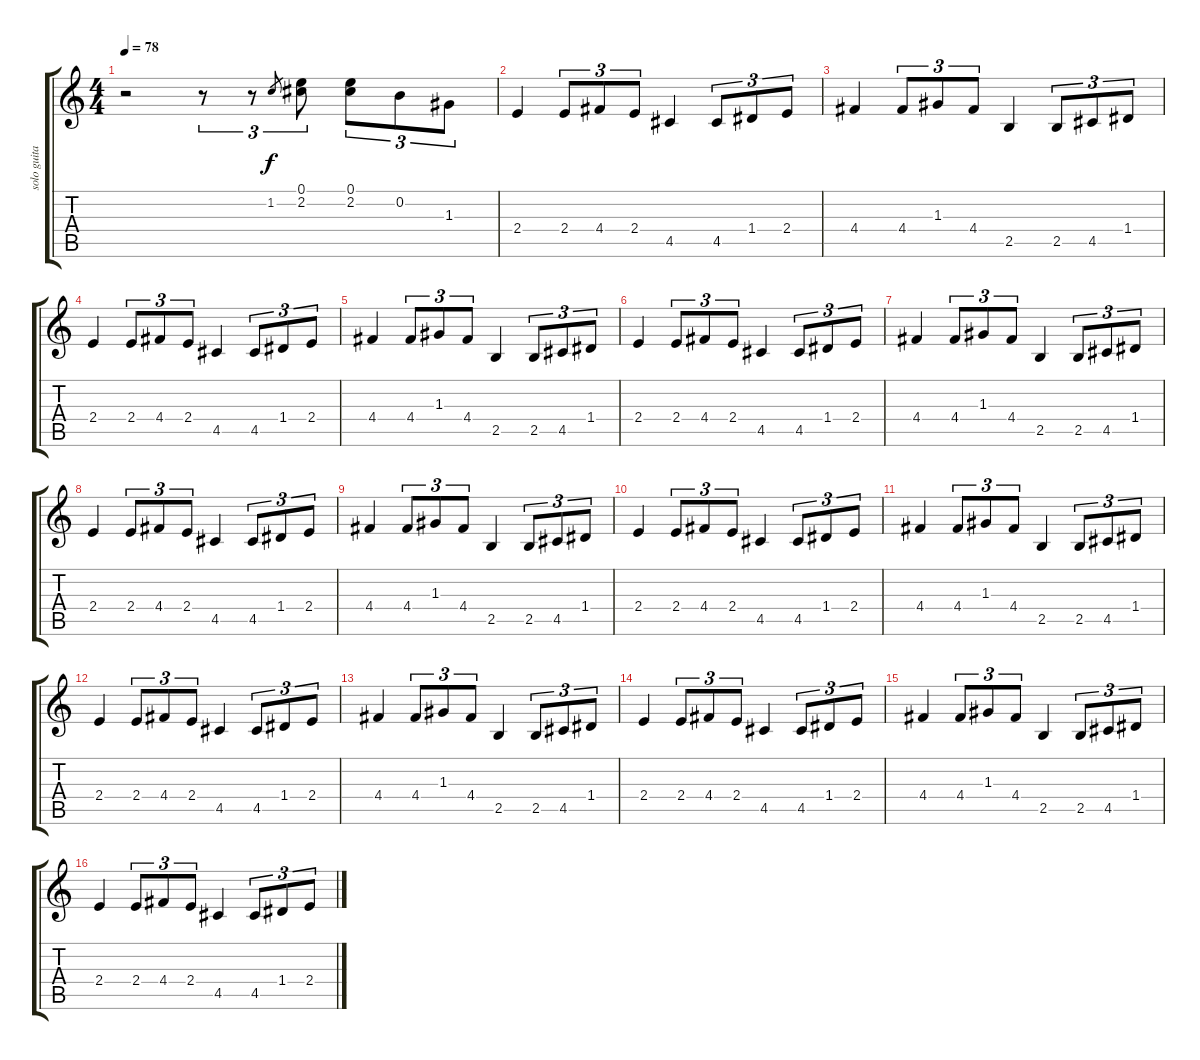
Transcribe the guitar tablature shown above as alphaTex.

\track ("solo guitar" "solo guita") {instrument acousticguitarsteel}
\staff {score tabs}
\tuning (E4 B3 G3 D3 A2 E2) {hide}
\ts (4 4)
\tempo 78
\clef g2
\ks c
r.2{dy f instrument acousticguitarsteel} r.8{tu (3 2)} r.8{tu (3 2)} 1.2.8{gr} (0.1 2.2).8{tu (3 2)} (0.1 2.2).8{tu (3 2)} 0.2.8{tu (3 2)} 1.3.8{tu (3 2)} |
2.4.4 2.4.8{tu (3 2)} 4.4.8{tu (3 2)} 2.4.8{tu (3 2)} 4.5.4 4.5.8{tu (3 2)} 1.4.8{tu (3 2)} 2.4.8{tu (3 2)} |
4.4.4 4.4.8{tu (3 2)} 1.3.8{tu (3 2)} 4.4.8{tu (3 2)} 2.5.4 2.5.8{tu (3 2)} 4.5.8{tu (3 2)} 1.4.8{tu (3 2)} |
2.4.4 2.4.8{tu (3 2)} 4.4.8{tu (3 2)} 2.4.8{tu (3 2)} 4.5.4 4.5.8{tu (3 2)} 1.4.8{tu (3 2)} 2.4.8{tu (3 2)} |
4.4.4 4.4.8{tu (3 2)} 1.3.8{tu (3 2)} 4.4.8{tu (3 2)} 2.5.4 2.5.8{tu (3 2)} 4.5.8{tu (3 2)} 1.4.8{tu (3 2)} |
2.4.4 2.4.8{tu (3 2)} 4.4.8{tu (3 2)} 2.4.8{tu (3 2)} 4.5.4 4.5.8{tu (3 2)} 1.4.8{tu (3 2)} 2.4.8{tu (3 2)} |
4.4.4 4.4.8{tu (3 2)} 1.3.8{tu (3 2)} 4.4.8{tu (3 2)} 2.5.4 2.5.8{tu (3 2)} 4.5.8{tu (3 2)} 1.4.8{tu (3 2)} |
2.4.4 2.4.8{tu (3 2)} 4.4.8{tu (3 2)} 2.4.8{tu (3 2)} 4.5.4 4.5.8{tu (3 2)} 1.4.8{tu (3 2)} 2.4.8{tu (3 2)} |
4.4.4 4.4.8{tu (3 2)} 1.3.8{tu (3 2)} 4.4.8{tu (3 2)} 2.5.4 2.5.8{tu (3 2)} 4.5.8{tu (3 2)} 1.4.8{tu (3 2)} |
2.4.4 2.4.8{tu (3 2)} 4.4.8{tu (3 2)} 2.4.8{tu (3 2)} 4.5.4 4.5.8{tu (3 2)} 1.4.8{tu (3 2)} 2.4.8{tu (3 2)} |
4.4.4 4.4.8{tu (3 2)} 1.3.8{tu (3 2)} 4.4.8{tu (3 2)} 2.5.4 2.5.8{tu (3 2)} 4.5.8{tu (3 2)} 1.4.8{tu (3 2)} |
2.4.4 2.4.8{tu (3 2)} 4.4.8{tu (3 2)} 2.4.8{tu (3 2)} 4.5.4 4.5.8{tu (3 2)} 1.4.8{tu (3 2)} 2.4.8{tu (3 2)} |
4.4.4 4.4.8{tu (3 2)} 1.3.8{tu (3 2)} 4.4.8{tu (3 2)} 2.5.4 2.5.8{tu (3 2)} 4.5.8{tu (3 2)} 1.4.8{tu (3 2)} |
2.4.4 2.4.8{tu (3 2)} 4.4.8{tu (3 2)} 2.4.8{tu (3 2)} 4.5.4 4.5.8{tu (3 2)} 1.4.8{tu (3 2)} 2.4.8{tu (3 2)} |
4.4.4 4.4.8{tu (3 2)} 1.3.8{tu (3 2)} 4.4.8{tu (3 2)} 2.5.4 2.5.8{tu (3 2)} 4.5.8{tu (3 2)} 1.4.8{tu (3 2)} |
2.4.4 2.4.8{tu (3 2)} 4.4.8{tu (3 2)} 2.4.8{tu (3 2)} 4.5.4 4.5.8{tu (3 2)} 1.4.8{tu (3 2)} 2.4.8{tu (3 2)}
